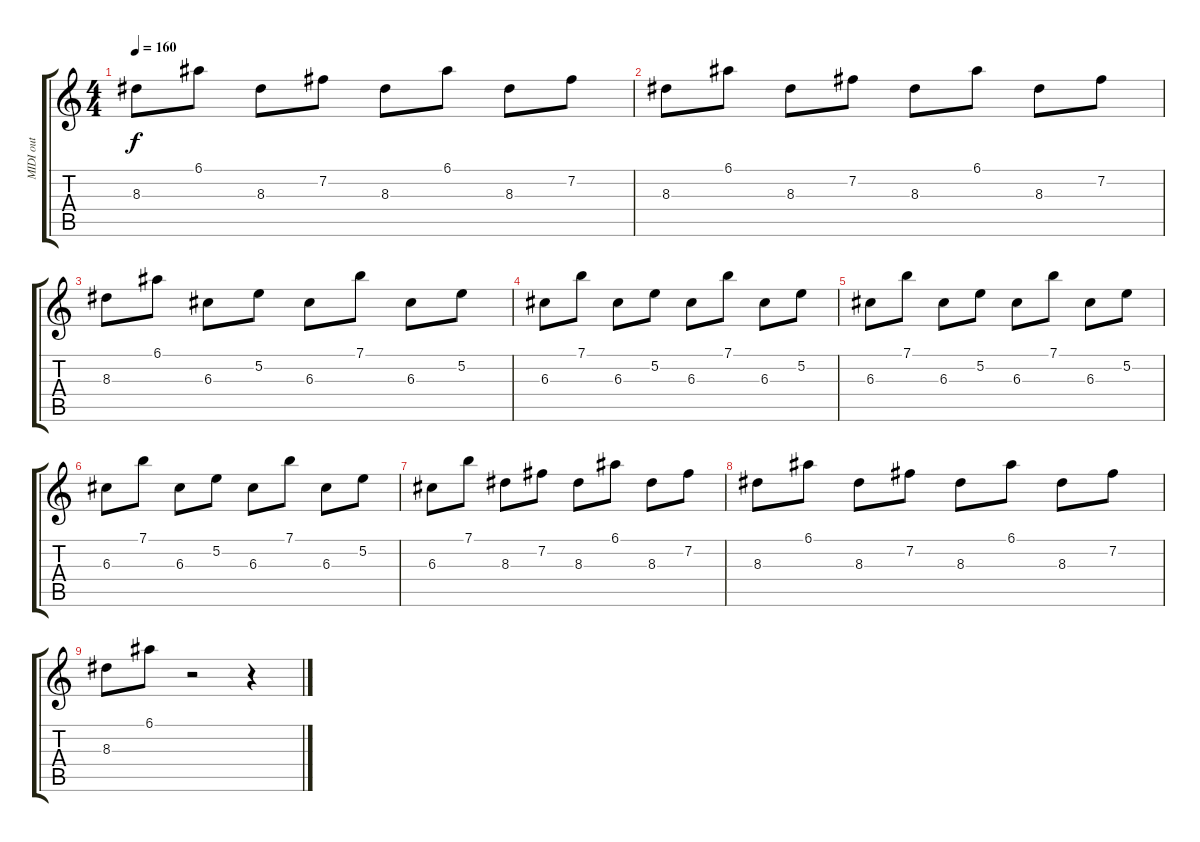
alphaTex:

\track ("MIDI out" "MIDI out") {instrument electricguitarjazz}
\staff {score tabs}
\tuning (E4 B3 G3 D3 A2 E2) {hide}
\ts (4 4)
\tempo 160
\clef g2
\ks c
8.3.8{dy f} 6.1.8 8.3.8 7.2.8 8.3.8 6.1.8 8.3.8 7.2.8 |
8.3.8 6.1.8 8.3.8 7.2.8 8.3.8 6.1.8 8.3.8 7.2.8 |
8.3.8 6.1.8 6.3.8 5.2.8 6.3.8 7.1.8 6.3.8 5.2.8 |
6.3.8 7.1.8 6.3.8 5.2.8 6.3.8 7.1.8 6.3.8 5.2.8 |
6.3.8 7.1.8 6.3.8 5.2.8 6.3.8 7.1.8 6.3.8 5.2.8 |
6.3.8 7.1.8 6.3.8 5.2.8 6.3.8 7.1.8 6.3.8 5.2.8 |
6.3.8 7.1.8 8.3.8 7.2.8 8.3.8 6.1.8 8.3.8 7.2.8 |
8.3.8 6.1.8 8.3.8 7.2.8 8.3.8 6.1.8 8.3.8 7.2.8 |
8.3.8 6.1.8 r.2 r.4
